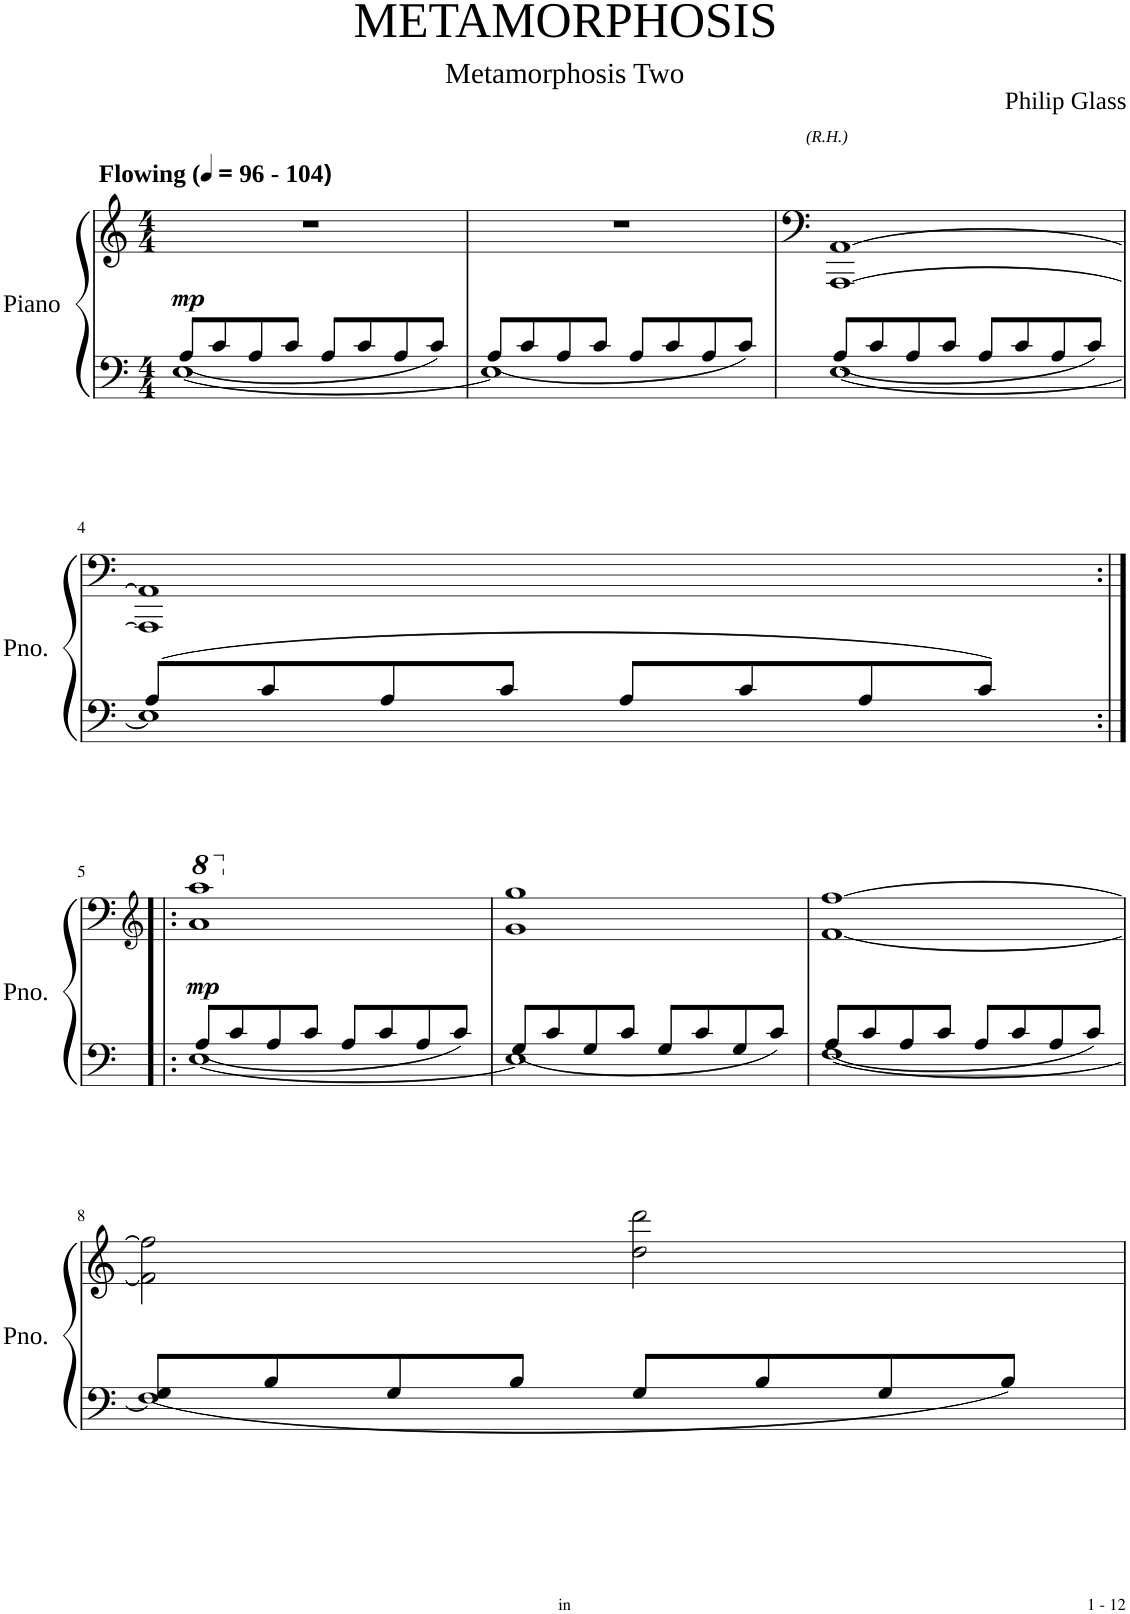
**kern	**kern	**text	**dynam
*part1	*part1	*part1	*part1
*staff2	*staff1	*staff1	*staff1/2
*I"Piano	*	*	*
*I'Pno.	*	*	*
*clefF4	*clefG2	*	*
*k[]	*k[]	*	*
*M4/4	*M4/4	*	*
*MM96	*MM96	*	*
=1	=1	=1	=1
*^	*	*	*
!	!	!LO:TX:a:B:t=Flowing (	!	!
!	!	!LO:TX:a:B:t=- 104	!	!
!	!	!LO:TX:a:t=)	!	!
!	!	!	!	!LO:DY:a=2
[<1E	8A/L	1r	.	mp
.	8c/	.	.	.
.	8A/	.	.	.
.	8c/J	.	.	.
.	8A/L	.	.	.
.	8c/	.	.	.
.	8A/	.	.	.
.	8c/J	.	.	.
=2	=2	=2	=2	=2
1E]	8A/L	1r	.	.
.	8c/	.	.	.
.	8A/	.	.	.
.	8c/J	.	.	.
.	8A/L	.	.	.
.	8c/	.	.	.
.	8A/	.	.	.
.	8c/J	.	.	.
=3	=3	=3	=3	=3
!	!	!	!LO:LY:a	!
[1E	8A/L	[>1AAA [>1AA	(R.H.)	.
.	8c/	.	.	.
.	8A/	.	.	.
.	8c/J	.	.	.
.	8A/L	.	.	.
.	8c/	.	.	.
.	8A/	.	.	.
.	8c/J	.	.	.
!!LO:LB:g=z
=4	=4	=4	=4	=4
1E]	8A/L	1AAA] 1AA]	.	.
.	8c/	.	.	.
.	8A/	.	.	.
.	8c/J	.	.	.
.	8A/L	.	.	.
.	8c/	.	.	.
.	8A/	.	.	.
.	8c/J	.	.	.
!!LO:LB:g=z
=5:|!|:	=5:|!|:	=5:|!|:	=5:|!|:	=5:|!|:
*	*	*clefG2	*	*
*	*	*8va	*	*
!	!	!	!	!LO:DY:a=2
[<1E	8A/L	1aa 1aaa	.	mp
.	8c/	.	.	.
.	8A/	.	.	.
.	8c/J	.	.	.
.	8A/L	.	.	.
.	8c/	.	.	.
.	8A/	.	.	.
.	8c/J	.	.	.
=6	=6	=6	=6	=6
*	*	*X8va	*	*
1E]	8G/L	1g 1gg	.	.
.	8c/	.	.	.
.	8G/	.	.	.
.	8c/J	.	.	.
.	8G/L	.	.	.
.	8c/	.	.	.
.	8G/	.	.	.
.	8c/J	.	.	.
=7	=7	=7	=7	=7
[1F	8A/L	[1f [1ff	.	.
.	8c/	.	.	.
.	8A/	.	.	.
.	8c/J	.	.	.
.	8A/L	.	.	.
.	8c/	.	.	.
.	8A/	.	.	.
.	8c/J	.	.	.
!!LO:LB:g=z
=8	=8	=8	=8	=8
1F]	8G/L	2f\] 2ff\]	.	.
.	8B/	.	.	.
.	8G/	.	.	.
.	8B/J	.	.	.
.	8G/L	2dd\ 2ddd\	.	.
.	8B/	.	.	.
.	8G/	.	.	.
.	8B/J	.	.	.
*v	*v	*	*	*
=	=	=	=
*-	*-	*-	*-
